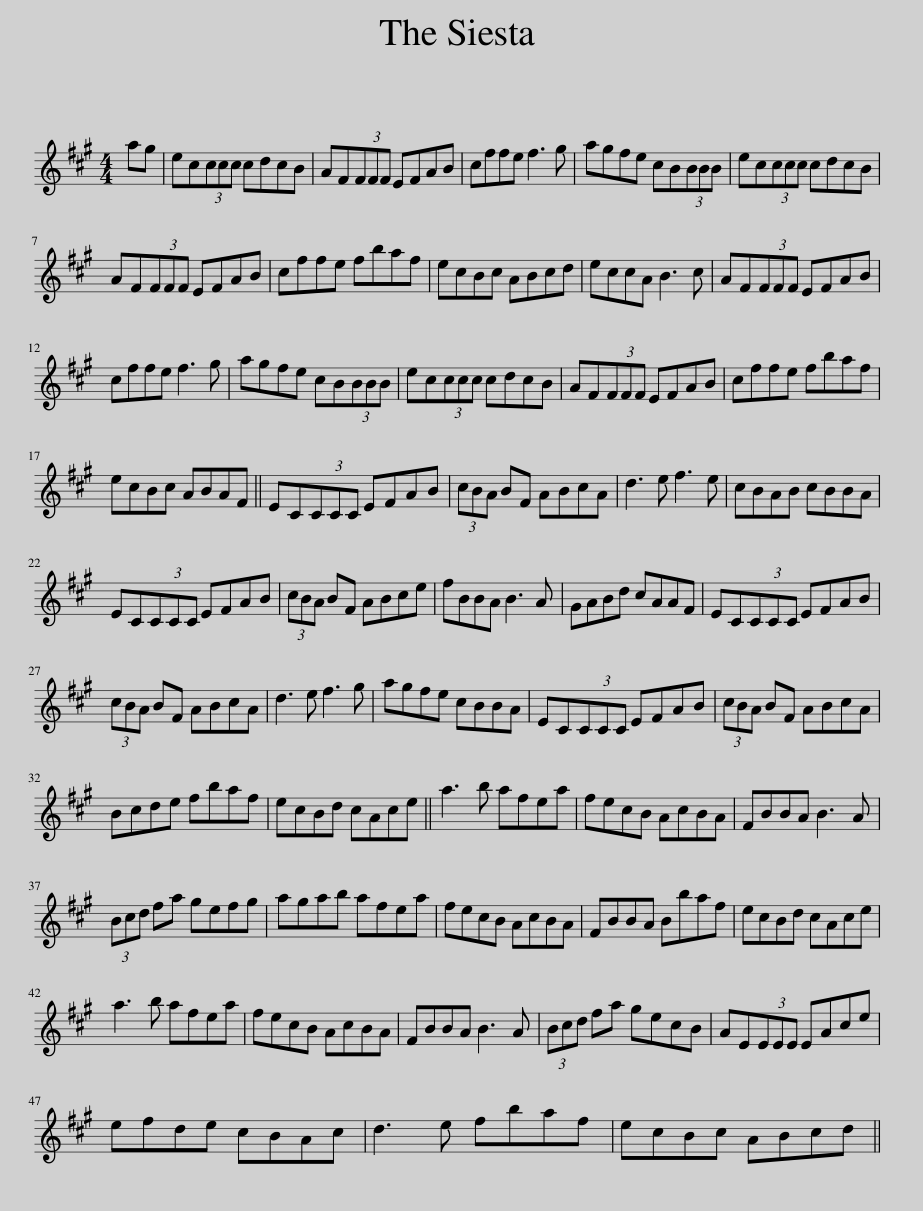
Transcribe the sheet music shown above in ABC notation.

X:1
L:1/8
M:4/4
I:linebreak $
K:A
V:1 treble
V:1
 ag | ec(3ccc cdcB | AF(3FFF EFAB | cffe f3 g | agfe cB(3BBB | %5
 ec(3ccc cdcB |$ AF(3FFF EFAB | cffe fbaf | ecBc ABcd | eccA B3 c | %10
 AF(3FFF EFAB |$ cffe f3 g | agfe cB(3BBB | ec(3ccc cdcB | AF(3FFF EFAB | %15
 cffe fbaf |$ ecBc ABAF || EC(3CCC EFAB | (3cBA BF ABcA | d3 e f3 e | %20
 cBAB cBBA |$ EC(3CCC EFAB | (3cBA BF ABce | fBBA B3 A | GABd cAAF | %25
 EC(3CCC EFAB |$ (3cBA BF ABcA | d3 e f3 g | agfe cBBA | EC(3CCC EFAB | %30
 (3cBA BF ABcA |$ Bcde fbaf | ecBd cAce || a3 b afea | fecB AcBA | %35
 FBBA B3 A |$ (3Bcd fa gefg | agab afea | fecB AcBA | FBBA Bbaf | %40
 ecBd cAce |$ a3 b afea | fecB AcBA | FBBA B3 A | (3Bcd fa gecB | %45
 AE(3EEE EAce |$ efde cBAc | d3 e fbaf | ecBc ABcd || %49
